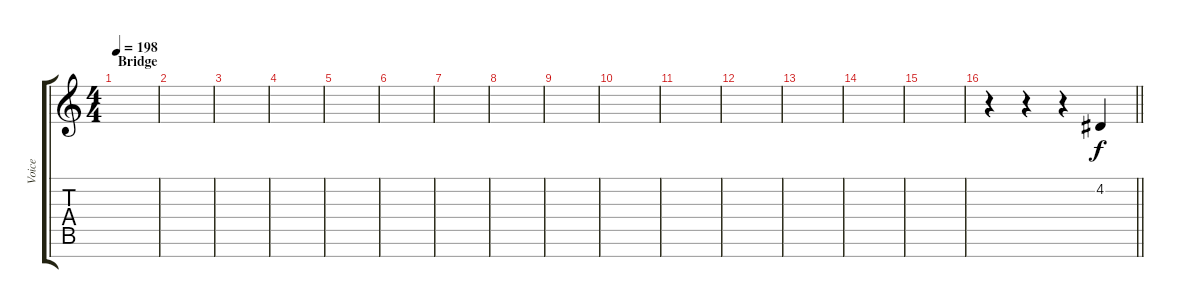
\track ("Voice" "Voice") {instrument violin}
\staff {score tabs}
\tuning (E4 B3 G3 D3 A2 E2 B1) {hide}
\ts (4 4)
\section ("" "Bridge")
\tempo 198
\clef g2
\ks c
|
|
|
|
|
|
|
|
|
|
|
|
|
|
|
\barLineRight lightlight
r.4 r.4 r.4 4.2.4
